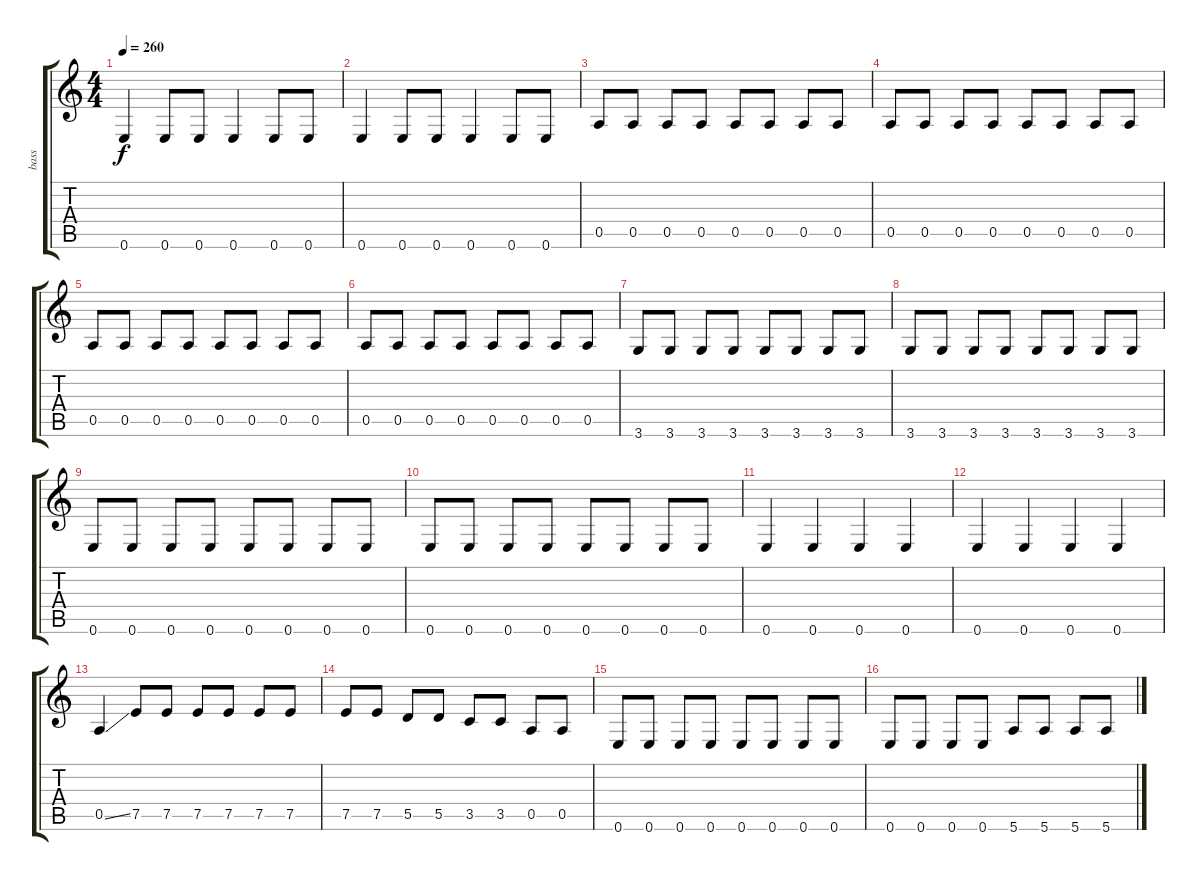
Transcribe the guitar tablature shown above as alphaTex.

\track ("bass" "bass") {instrument electricbassfinger}
\staff {score tabs}
\tuning (E4 B3 G3 D3 A2 E2) {hide}
\ts (4 4)
\tempo 260
\clef g2
\ks c
0.6.4{dy f} 0.6.8 0.6.8 0.6.4 0.6.8 0.6.8 |
0.6.4 0.6.8 0.6.8 0.6.4 0.6.8 0.6.8 |
0.5.8 0.5.8 0.5.8 0.5.8 0.5.8 0.5.8 0.5.8 0.5.8 |
0.5.8 0.5.8 0.5.8 0.5.8 0.5.8 0.5.8 0.5.8 0.5.8 |
0.5.8 0.5.8 0.5.8 0.5.8 0.5.8 0.5.8 0.5.8 0.5.8 |
0.5.8 0.5.8 0.5.8 0.5.8 0.5.8 0.5.8 0.5.8 0.5.8 |
3.6.8 3.6.8 3.6.8 3.6.8 3.6.8 3.6.8 3.6.8 3.6.8 |
3.6.8 3.6.8 3.6.8 3.6.8 3.6.8 3.6.8 3.6.8 3.6.8 |
0.6.8 0.6.8 0.6.8 0.6.8 0.6.8 0.6.8 0.6.8 0.6.8 |
0.6.8 0.6.8 0.6.8 0.6.8 0.6.8 0.6.8 0.6.8 0.6.8 |
0.6.4 0.6.4 0.6.4 0.6.4 |
0.6.4 0.6.4 0.6.4 0.6.4 |
0.5{ss}.4 7.5.8 7.5.8 7.5.8 7.5.8 7.5.8 7.5.8 |
7.5.8 7.5.8 5.5.8 5.5.8 3.5.8 3.5.8 0.5.8 0.5.8 |
0.6.8 0.6.8 0.6.8 0.6.8 0.6.8 0.6.8 0.6.8 0.6.8 |
0.6.8 0.6.8 0.6.8 0.6.8 5.6.8 5.6.8 5.6.8 5.6.8
